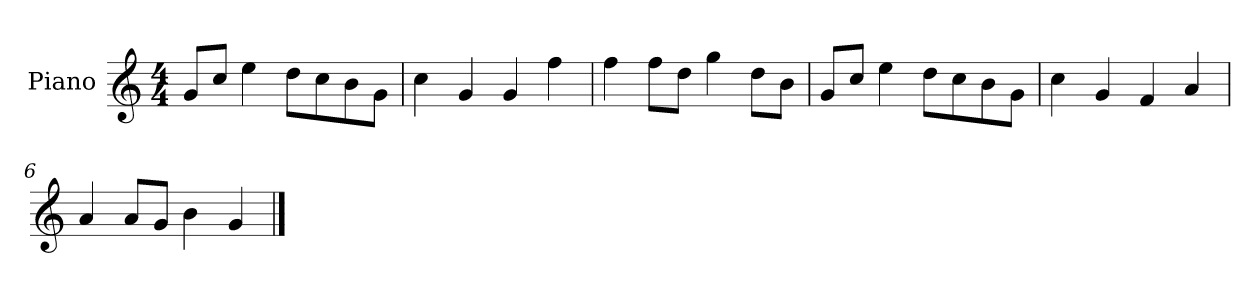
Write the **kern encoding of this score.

**kern
*part1
*staff1
*I"Piano
*I'P-no
*clefG2
*k[]
*M4/4
*MM90
=1
8g/L
8cc/J
4ee\
8dd\L
8cc\
8b\
8g\J
=2
4cc\
4g/
4g/
4ff\
=3
4ff\
8ff\L
8dd\J
4gg\
8dd\L
8b\J
=4
8g/L
8cc/J
4ee\
8dd\L
8cc\
8b\
8g\J
=5
4cc\
4g/
4f/
4a/
=6
4a/
8a/L
8g/J
4b\
4g/
==
*-
